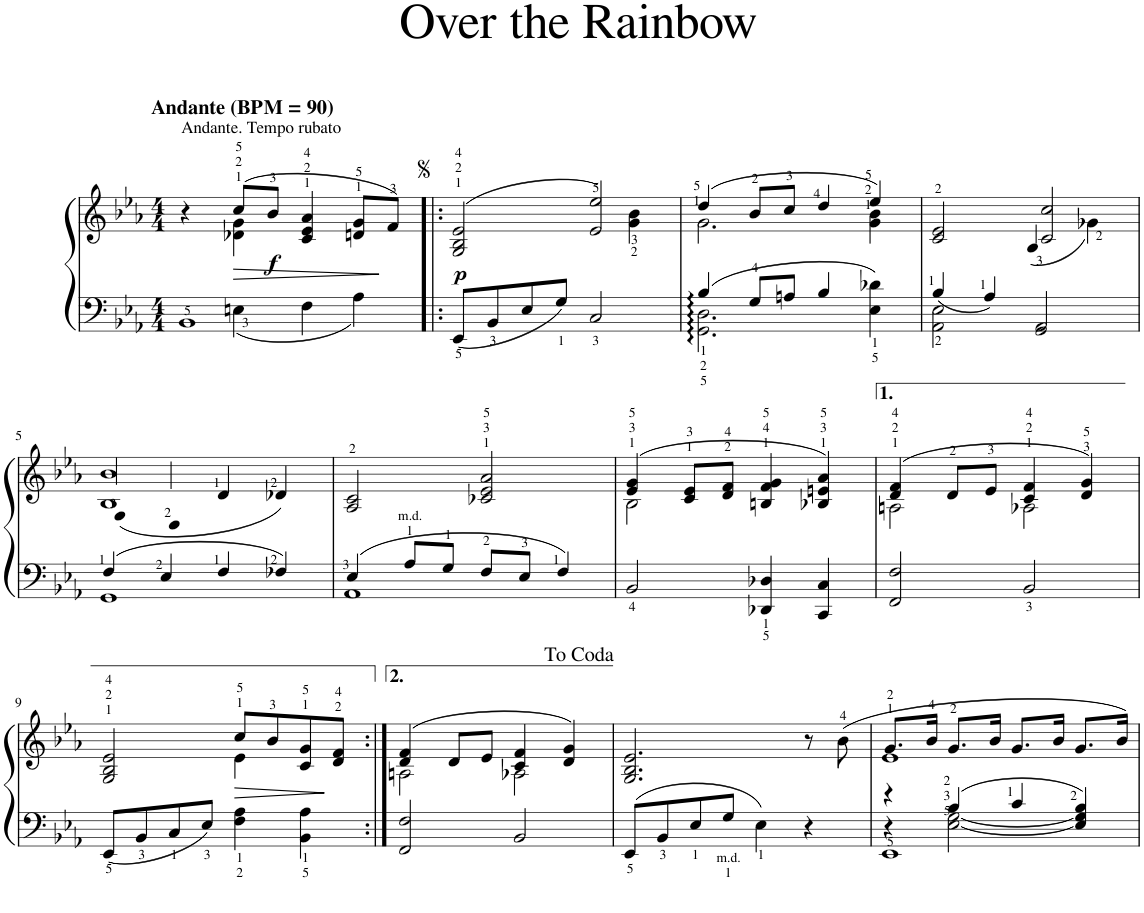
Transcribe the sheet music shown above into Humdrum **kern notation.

**kern	**kern	**dynam
*part1	*part1	*part1
*staff2	*staff1	*staff1/2
*I"Piano	*	*
*I'Pno	*	*
*clefF4	*clefG2	*
*k[b-e-a-]	*k[b-e-a-]	*
*M4/4	*M4/4	*
=1	=1	=1
*^	*^	*
!	!	!LO:TX:a:t=Andante. Tempo rubato	!	!
!	!	!LO:TX:a:B:t=Andante (BPM = 90)	!	!
!	!	!	!	!LO:DY:b
1BB-	4ryy	4r	4ryy	f
!	!	!	!	!LO:HP:b
.	4En\	(8cc/L	4d-X\ 4g\	>
.	.	8b-/J	.	.
.	4F\	4c/ 4e-/ 4a-/	2ryy	.
.	4A-\	8dn/ 8g/L	.	.
.	.	8f/J)	.	]
*v	*v	*	*	*
=2!|:	=2!|:	=2!|:	=2!|:
!	!	!	!LO:DY:b
8EE-/L	(2G/ 2B-/ 2e-/	2ryy	p
8BB-/	.	.	.
8E-/	.	.	.
8G/J	.	.	.
2C/	2e-/ 2ee-/)	4ryy	.
.	.	4g\ 4b-\	.
=3	=3	=3	=3
*^	*	*	*
4B-/	2.GG\ 2.D\	(4dd/	2.g\	.
8G/L	.	8b-/L	.	.
8An/J	.	8cc/J	.	.
4B-/	.	4dd/	.	.
4E-\ 4d-X\	4ryy	4ee-/)	4g\ 4b-\	.
=4	=4	=4	=4	=4
2AA-\ 2E-\	4B-/	2c/ 2e-/	2ryy	.
.	4A-/	.	.	.
2AA-/ 2C/	2ryy	2c/ 2cc/	(4g\	.
.	.	.	4g-X\)	.
!!LO:LB:g=z	!!
=5	=5	=5	=5	=5
4F/	1GG	1B- 1b-	(4f/	.
4E-/	.	.	4e-/	.
4F/	.	.	4d/	.
4F-X/	.	.	4d-X/)	.
*	*	*v	*v	*
=6	=6	=6	=6
4E-/	1AA-	2A-/ 2c/	.
8A-/L	.	.	.
8G/J	.	.	.
8F/L	.	2c-X/ 2e-/ 2a-/	.
8E-/J	.	.	.
4F/	.	.	.
*v	*v	*	*
=7	=7	=7
*	*^	*
2BB-/	(4e-/ 4g/	2B-\	.
.	8c/ 8e-/L	.	.
.	8d/ 8f/J	.	.
4DD-X/ 4D-X/	4Bn/ 4f/ 4g/	2ryy	.
4CC/ 4C/	4B-X/ 4en/ 4a-/)	.	.
=8	=8	=8	=8
2FF/ 2F/	(4d/ 4f/	2An\	.
.	8d/L	.	.
.	8e-/J	.	.
2BB-/	4c/ 4f/	2A-X\	.
.	4d/ 4g/)	.	.
!!LO:LB:g=z	!!
=9	=9	=9	=9
8EE-/L	2G/ 2B-/ 2e-/	2ryy	.
8BB-/	.	.	.
8C/	.	.	.
8E-/J	.	.	.
!	!	!	!LO:HP:b
4F\ 4A-\	8cc/L	4e-\	>
.	8b-/	.	.
4BB-\ 4A-\	8c/ 8g/	4ryy	.
.	8d/ 8f/J	.	]
=10:|!	=10:|!	=10:|!	=10:|!
2FF/ 2F/	(4d/ 4f/	2An\	.
.	8d/L	.	.
.	8e-/J	.	.
2BB-/	4c/ 4f/	2A-X\	.
.	4d/ 4g/)	.	.
*	*v	*v	*
=11	=11	=11
8EE-/L	2.G/ 2.B-/ 2.e-/	.
8BB-/	.	.
8E-/	.	.
8G/J	.	.
4E-\	.	.
4r	8r	.
.	(8b-\	.
=12	=12	=12
*^	*^	*
*	*^	*	*	*
4r	4r	1EE-	8.g/L	1e-	.
.	.	.	16b-/Jk	.	.
4B-/	[2E-\ [2G\	.	8.g/L	.	.
.	.	.	16b-/Jk	.	.
4c/	.	.	8.g/L	.	.
.	.	.	16b-/Jk	.	.
4B-/	4E-/] 4G/]	.	8.g/L	.	.
.	.	.	16b-/Jk)	.	.
*v	*v	*v	*	*	*
*	*v	*v	*
=	=	=
*-	*-	*-
